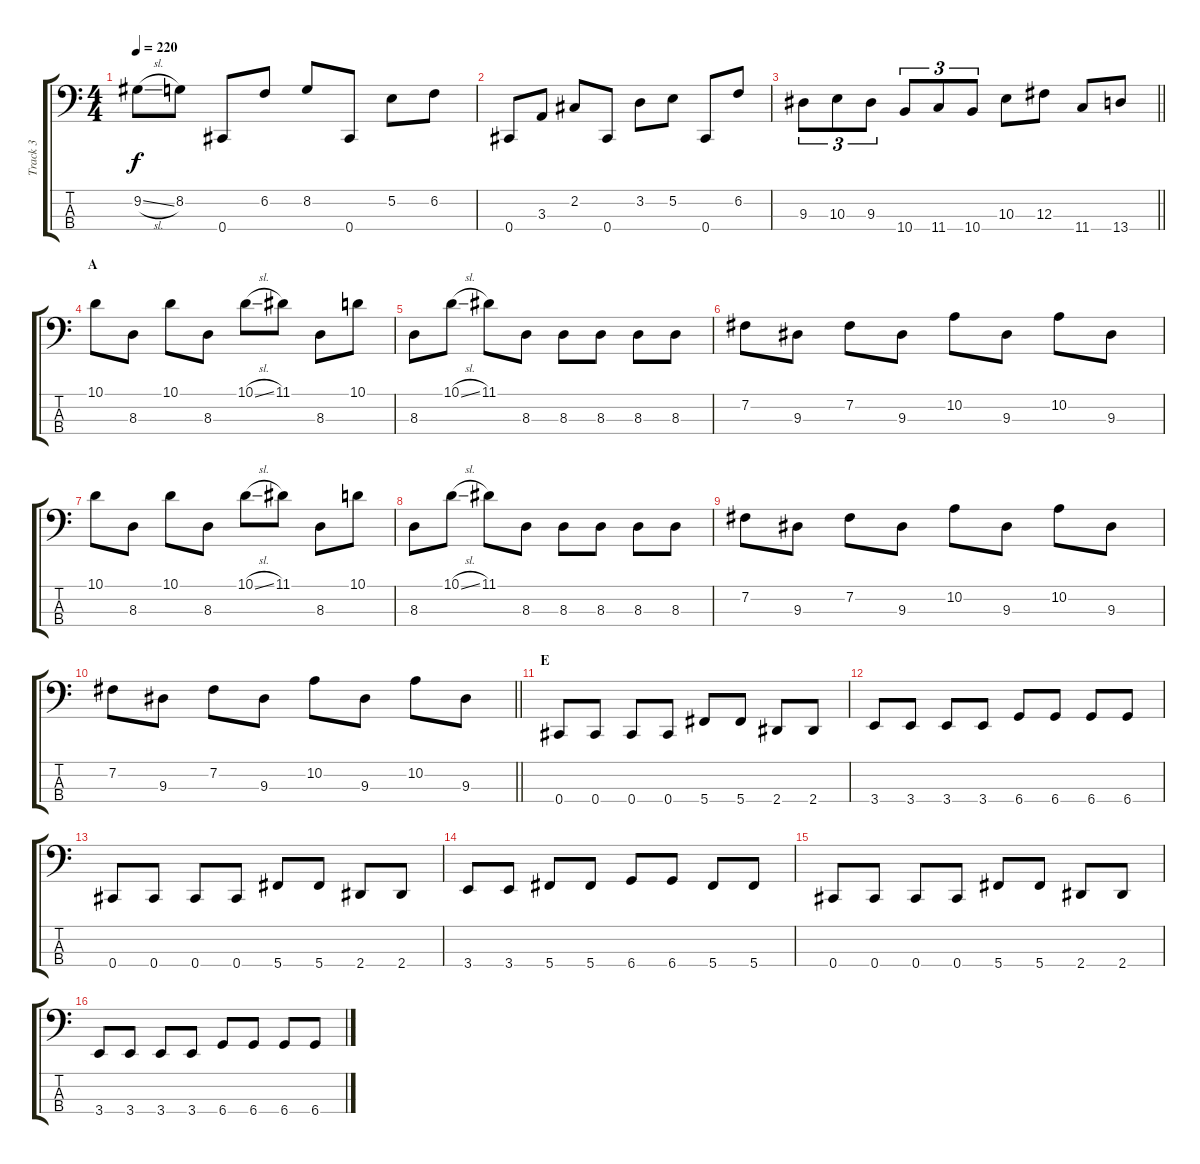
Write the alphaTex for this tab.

\track ("Track 3" "Track 3") {instrument electricbasspick}
\staff {score tabs}
\tuning (E2 B1 Gb1 Db1) {hide}
\ts (4 4)
\tempo 220
\clef f4
\ks c
9.2{sl}.8{dy f} 8.2.8 0.4.8 6.2.8 8.2.8 0.4.8 5.2.8 6.2.8 |
0.4.8 3.3.8 2.2.8 0.4.8 3.2.8 5.2.8 0.4.8 6.2.8 |
\barLineRight lightlight
9.3.8{tu (3 2)} 10.3.8{tu (3 2)} 9.3.8{tu (3 2)} 10.4.8{tu (3 2)} 11.4.8{tu (3 2)} 10.4.8{tu (3 2)} 10.3.8 12.3.8 11.4.8 13.4.8 |
\section ("" "A")
10.1.8 8.3.8 10.1.8 8.3.8 10.1{sl}.8 11.1.8 8.3.8 10.1.8 |
8.3.8 10.1{sl}.8 11.1.8 8.3.8 8.3.8 8.3.8 8.3.8 8.3.8 |
7.2.8 9.3.8 7.2.8 9.3.8 10.2.8 9.3.8 10.2.8 9.3.8 |
10.1.8 8.3.8 10.1.8 8.3.8 10.1{sl}.8 11.1.8 8.3.8 10.1.8 |
8.3.8 10.1{sl}.8 11.1.8 8.3.8 8.3.8 8.3.8 8.3.8 8.3.8 |
7.2.8 9.3.8 7.2.8 9.3.8 10.2.8 9.3.8 10.2.8 9.3.8 |
\barLineRight lightlight
7.2.8 9.3.8 7.2.8 9.3.8 10.2.8 9.3.8 10.2.8 9.3.8 |
\section ("" "E")
0.4.8 0.4.8 0.4.8 0.4.8 5.4.8 5.4.8 2.4.8 2.4.8 |
3.4.8 3.4.8 3.4.8 3.4.8 6.4.8 6.4.8 6.4.8 6.4.8 |
0.4.8 0.4.8 0.4.8 0.4.8 5.4.8 5.4.8 2.4.8 2.4.8 |
3.4.8 3.4.8 5.4.8 5.4.8 6.4.8 6.4.8 5.4.8 5.4.8 |
0.4.8 0.4.8 0.4.8 0.4.8 5.4.8 5.4.8 2.4.8 2.4.8 |
3.4.8 3.4.8 3.4.8 3.4.8 6.4.8 6.4.8 6.4.8 6.4.8
